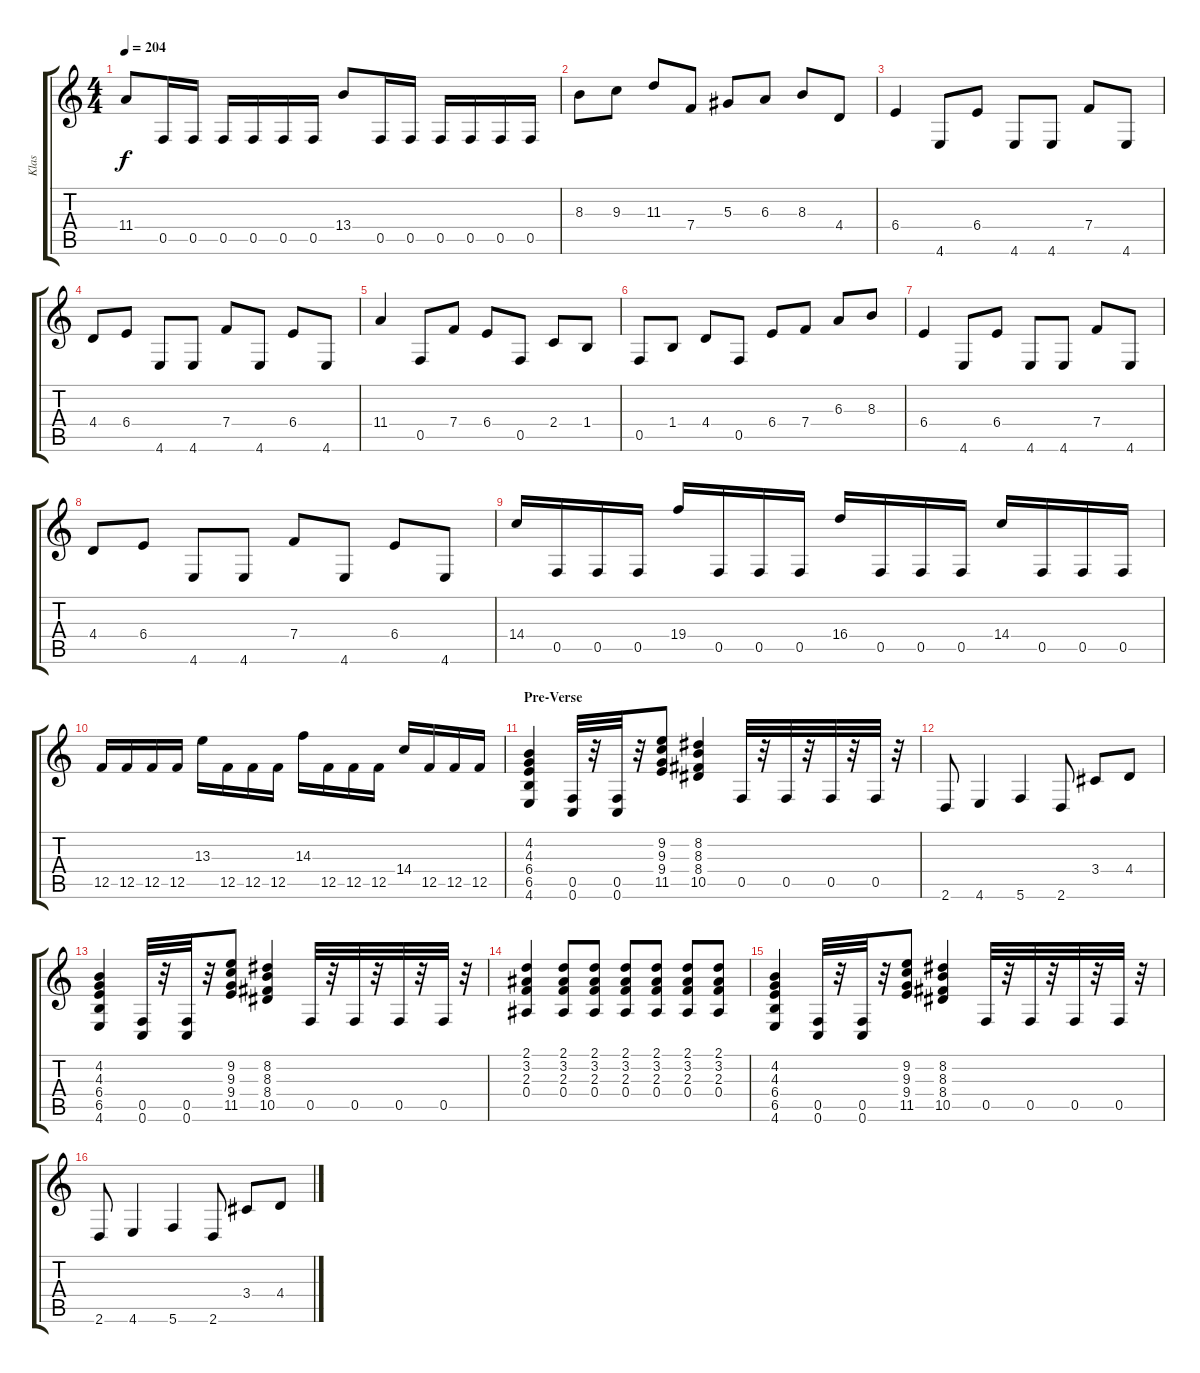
\track ("Klas" "Klas") {instrument overdrivenguitar}
\staff {score tabs}
\tuning (C4 G3 Eb3 Bb2 F2 C2) {hide}
\ts (4 4)
\tempo 204
\clef g2
\ks c
11.4.8{dy f} 0.5.16 0.5.16 0.5.16 0.5.16 0.5.16 0.5.16 13.4.8 0.5.16 0.5.16 0.5.16 0.5.16 0.5.16 0.5.16 |
8.3.8 9.3.8 11.3.8 7.4.8 5.3.8 6.3.8 8.3.8 4.4.8 |
6.4.4 4.6.8 6.4.8 4.6.8 4.6.8 7.4.8 4.6.8 |
4.4.8 6.4.8 4.6.8 4.6.8 7.4.8 4.6.8 6.4.8 4.6.8 |
11.4.4 0.5.8 7.4.8 6.4.8 0.5.8 2.4.8 1.4.8 |
0.5.8 1.4.8 4.4.8 0.5.8 6.4.8 7.4.8 6.3.8 8.3.8 |
6.4.4 4.6.8 6.4.8 4.6.8 4.6.8 7.4.8 4.6.8 |
4.4.8 6.4.8 4.6.8 4.6.8 7.4.8 4.6.8 6.4.8 4.6.8 |
14.4.16 0.5.16 0.5.16 0.5.16 19.4.16 0.5.16 0.5.16 0.5.16 16.4.16 0.5.16 0.5.16 0.5.16 14.4.16 0.5.16 0.5.16 0.5.16 |
12.5.16 12.5.16 12.5.16 12.5.16 13.3.16 12.5.16 12.5.16 12.5.16 14.3.16 12.5.16 12.5.16 12.5.16 14.4.16 12.5.16 12.5.16 12.5.16 |
\section ("" "Pre-Verse")
(4.2 4.3 6.4 6.5 4.6).4 (0.5 0.6).32 r.32 (0.5 0.6).32 r.32 (9.2 9.3 9.4 11.5).8 (8.2 8.3 8.4 10.5).4 0.5.32 r.32 0.5.32 r.32 0.5.32 r.32 0.5.32 r.32 |
2.6.8 4.6.4 5.6.4 2.6.8 3.4.8 4.4.8 |
(4.2 4.3 6.4 6.5 4.6).4 (0.5 0.6).32 r.32 (0.5 0.6).32 r.32 (9.2 9.3 9.4 11.5).8 (8.2 8.3 8.4 10.5).4 0.5.32 r.32 0.5.32 r.32 0.5.32 r.32 0.5.32 r.32 |
(2.1 3.2 2.3 0.4).4 (2.1 3.2 2.3 0.4).8 (2.1 3.2 2.3 0.4).8 (2.1 3.2 2.3 0.4).8 (2.1 3.2 2.3 0.4).8 (2.1 3.2 2.3 0.4).8 (2.1 3.2 2.3 0.4).8 |
(4.2 4.3 6.4 6.5 4.6).4 (0.5 0.6).32 r.32 (0.5 0.6).32 r.32 (9.2 9.3 9.4 11.5).8 (8.2 8.3 8.4 10.5).4 0.5.32 r.32 0.5.32 r.32 0.5.32 r.32 0.5.32 r.32 |
2.6.8 4.6.4 5.6.4 2.6.8 3.4.8 4.4.8
